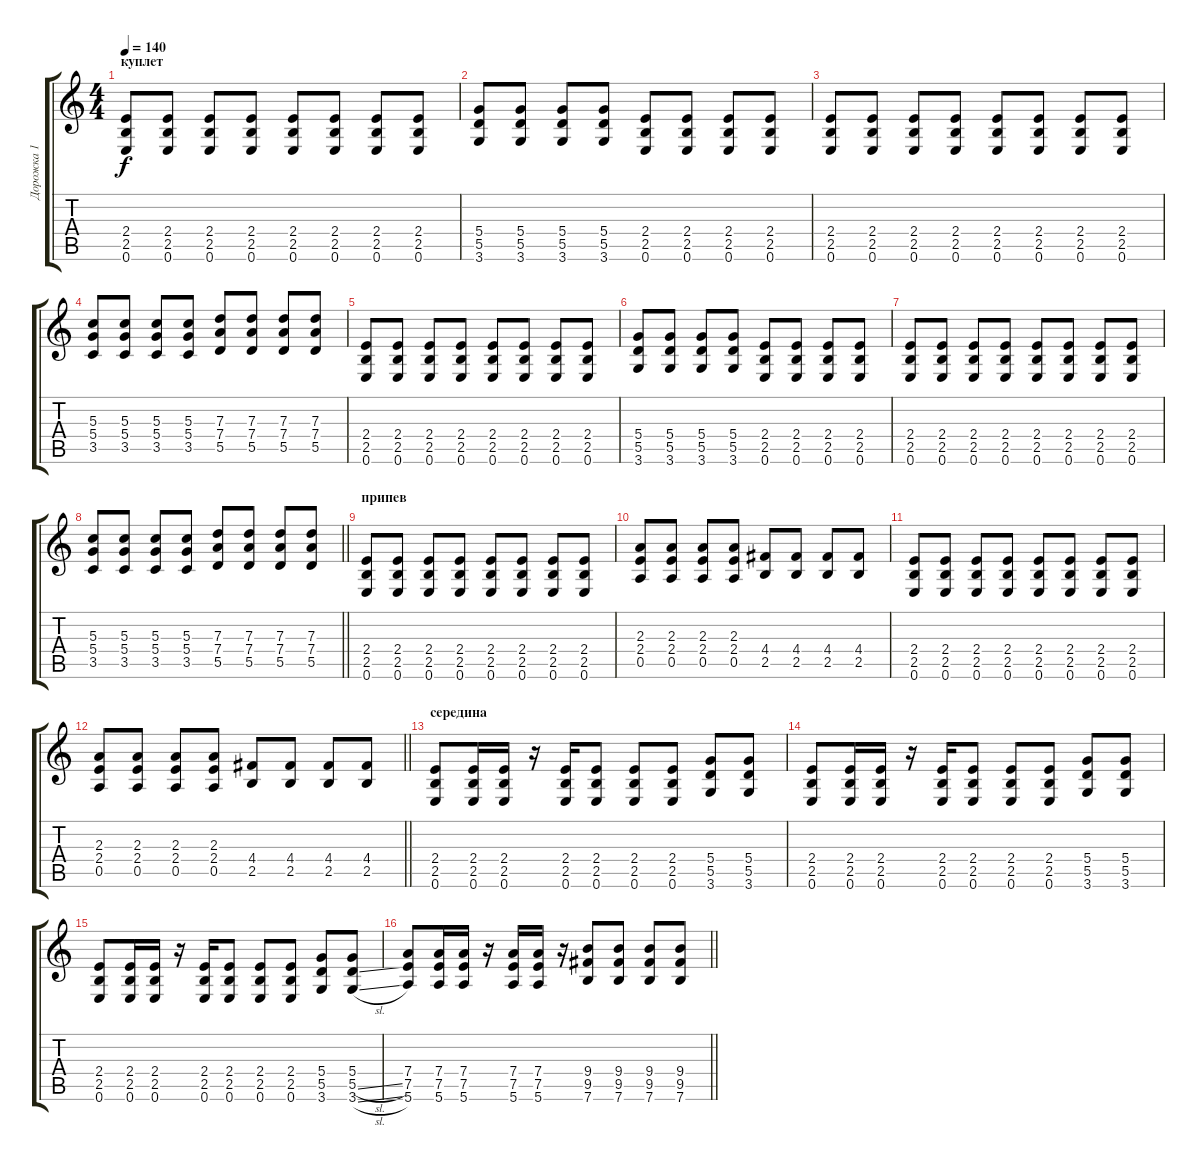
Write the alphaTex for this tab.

\track ("Дорожка 1" "Дорожка 1") {instrument distortionguitar}
\staff {score tabs}
\tuning (E4 B3 G3 D3 A2 E2) {hide}
\ts (4 4)
\section ("" "куплет")
\tempo 140
\clef g2
\ks c
(2.4 2.5 0.6).8{dy f} (2.4 2.5 0.6).8 (2.4 2.5 0.6).8 (2.4 2.5 0.6).8 (2.4 2.5 0.6).8 (2.4 2.5 0.6).8 (2.4 2.5 0.6).8 (2.4 2.5 0.6).8 |
(5.4 5.5 3.6).8 (5.4 5.5 3.6).8 (5.4 5.5 3.6).8 (5.4 5.5 3.6).8 (2.4 2.5 0.6).8 (2.4 2.5 0.6).8 (2.4 2.5 0.6).8 (2.4 2.5 0.6).8 |
(2.4 2.5 0.6).8 (2.4 2.5 0.6).8 (2.4 2.5 0.6).8 (2.4 2.5 0.6).8 (2.4 2.5 0.6).8 (2.4 2.5 0.6).8 (2.4 2.5 0.6).8 (2.4 2.5 0.6).8 |
(5.3 5.4 3.5).8 (5.3 5.4 3.5).8 (5.3 5.4 3.5).8 (5.3 5.4 3.5).8 (7.3 7.4 5.5).8 (7.3 7.4 5.5).8 (7.3 7.4 5.5).8 (7.3 7.4 5.5).8 |
(2.4 2.5 0.6).8 (2.4 2.5 0.6).8 (2.4 2.5 0.6).8 (2.4 2.5 0.6).8 (2.4 2.5 0.6).8 (2.4 2.5 0.6).8 (2.4 2.5 0.6).8 (2.4 2.5 0.6).8 |
(5.4 5.5 3.6).8 (5.4 5.5 3.6).8 (5.4 5.5 3.6).8 (5.4 5.5 3.6).8 (2.4 2.5 0.6).8 (2.4 2.5 0.6).8 (2.4 2.5 0.6).8 (2.4 2.5 0.6).8 |
(2.4 2.5 0.6).8 (2.4 2.5 0.6).8 (2.4 2.5 0.6).8 (2.4 2.5 0.6).8 (2.4 2.5 0.6).8 (2.4 2.5 0.6).8 (2.4 2.5 0.6).8 (2.4 2.5 0.6).8 |
\barLineRight lightlight
(5.3 5.4 3.5).8 (5.3 5.4 3.5).8 (5.3 5.4 3.5).8 (5.3 5.4 3.5).8 (7.3 7.4 5.5).8 (7.3 7.4 5.5).8 (7.3 7.4 5.5).8 (7.3 7.4 5.5).8 |
\section ("" "припев")
(2.4 2.5 0.6).8 (2.4 2.5 0.6).8 (2.4 2.5 0.6).8 (2.4 2.5 0.6).8 (2.4 2.5 0.6).8 (2.4 2.5 0.6).8 (2.4 2.5 0.6).8 (2.4 2.5 0.6).8 |
(2.3 2.4 0.5).8 (2.3 2.4 0.5).8 (2.3 2.4 0.5).8 (2.3 2.4 0.5).8 (4.4 2.5).8 (4.4 2.5).8 (4.4 2.5).8 (4.4 2.5).8 |
(2.4 2.5 0.6).8 (2.4 2.5 0.6).8 (2.4 2.5 0.6).8 (2.4 2.5 0.6).8 (2.4 2.5 0.6).8 (2.4 2.5 0.6).8 (2.4 2.5 0.6).8 (2.4 2.5 0.6).8 |
\barLineRight lightlight
(2.3 2.4 0.5).8 (2.3 2.4 0.5).8 (2.3 2.4 0.5).8 (2.3 2.4 0.5).8 (4.4 2.5).8 (4.4 2.5).8 (4.4 2.5).8 (4.4 2.5).8 |
\section ("" "середина")
(2.4 2.5 0.6).8 (2.4 2.5 0.6).16 (2.4 2.5 0.6).16 r.16 (2.4 2.5 0.6).16 (2.4 2.5 0.6).8 (2.4 2.5 0.6).8 (2.4 2.5 0.6).8 (5.4 5.5 3.6).8 (5.4 5.5 3.6).8 |
(2.4 2.5 0.6).8 (2.4 2.5 0.6).16 (2.4 2.5 0.6).16 r.16 (2.4 2.5 0.6).16 (2.4 2.5 0.6).8 (2.4 2.5 0.6).8 (2.4 2.5 0.6).8 (5.4 5.5 3.6).8 (5.4 5.5 3.6).8 |
(2.4 2.5 0.6).8 (2.4 2.5 0.6).16 (2.4 2.5 0.6).16 r.16 (2.4 2.5 0.6).16 (2.4 2.5 0.6).8 (2.4 2.5 0.6).8 (2.4 2.5 0.6).8 (5.4 5.5 3.6).8 (5.4 5.5{sl} 3.6{sl}).8 |
\barLineRight lightlight
(7.4 7.5 5.6).8 (7.4 7.5 5.6).16 (7.4 7.5 5.6).16 r.16 (7.4 7.5 5.6).16 (7.4 7.5 5.6).16 r.16 (9.4 9.5 7.6).8 (9.4 9.5 7.6).8 (9.4 9.5 7.6).8 (9.4 9.5 7.6).8
